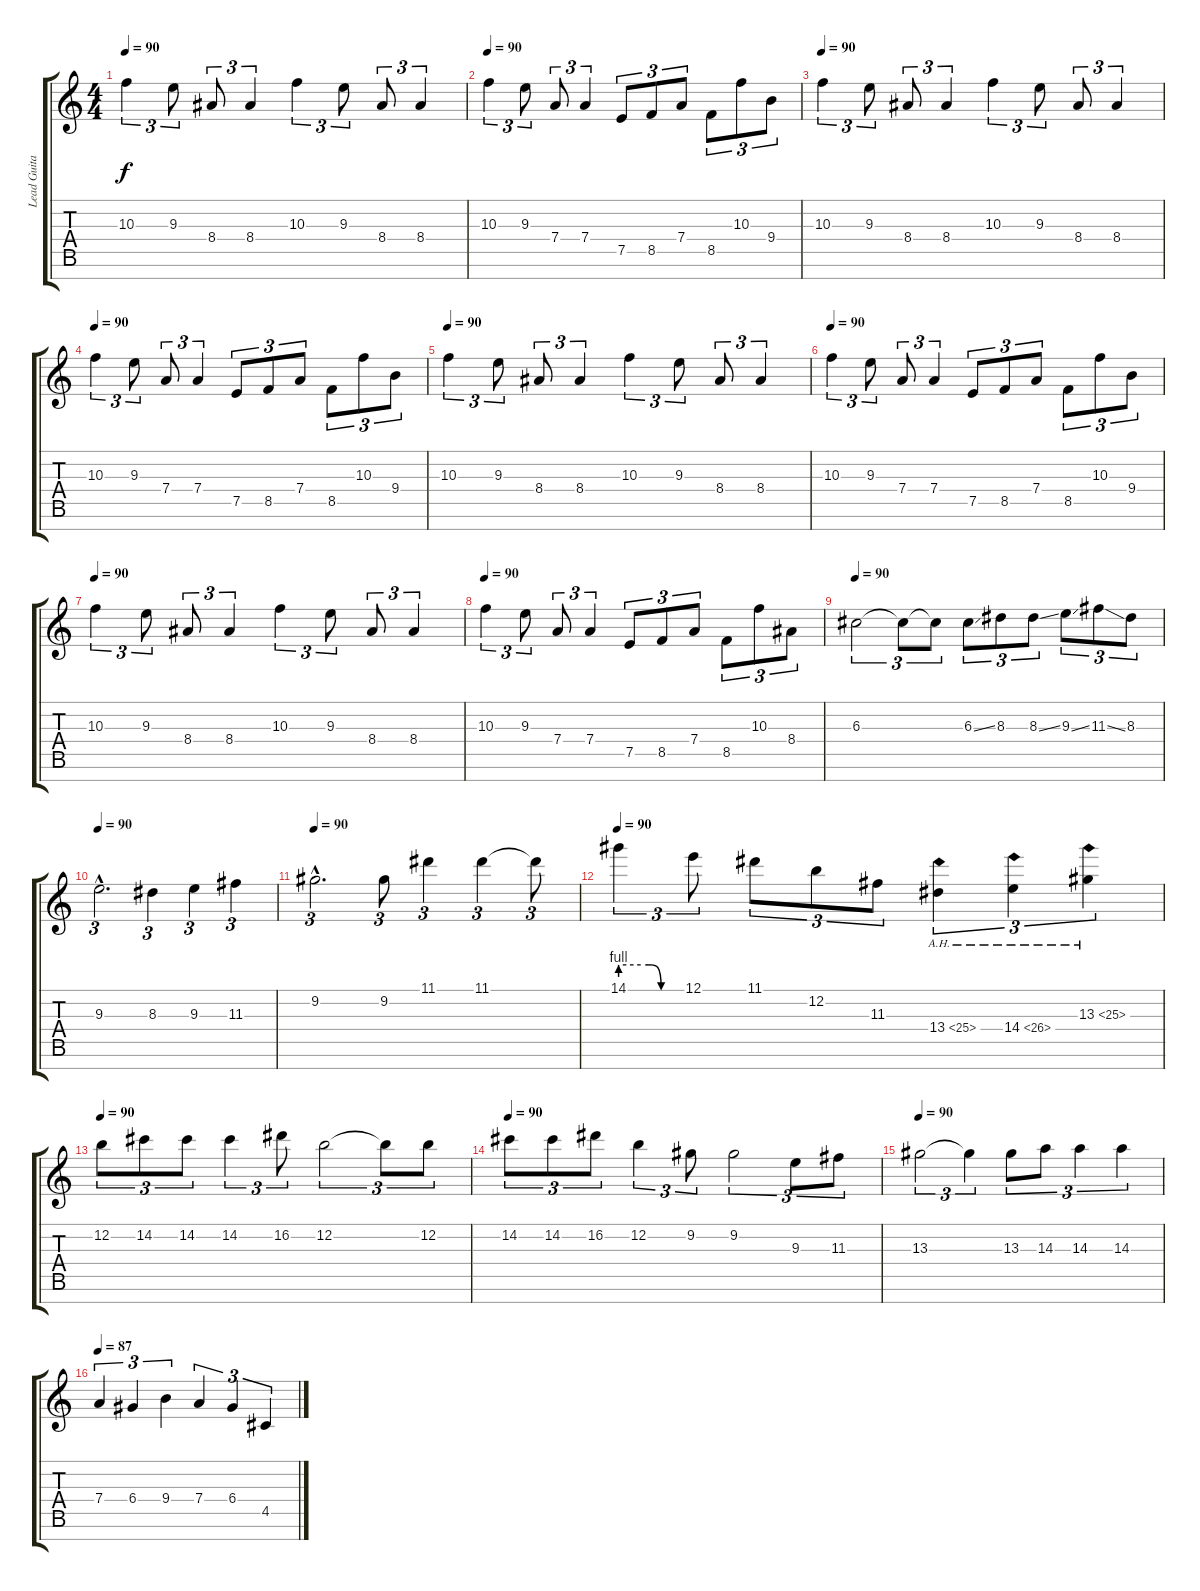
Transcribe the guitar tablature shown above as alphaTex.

\track ("Lead Guitar" "Lead Guita") {instrument distortionguitar}
\staff {score tabs}
\tuning (E4 B3 G3 D3 A2 E2 B1) {hide}
\ts (4 4)
\tempo 90
\clef g2
\ks c
10.3.4{tu (3 2) dy f instrument distortionguitar} 9.3.8{tu (3 2)} 8.4.8{tu (3 2)} 8.4.4{tu (3 2)} 10.3.4{tu (3 2)} 9.3.8{tu (3 2)} 8.4.8{tu (3 2)} 8.4.4{tu (3 2)} |
\tempo 90
10.3.4{tu (3 2)} 9.3.8{tu (3 2)} 7.4.8{tu (3 2)} 7.4.4{tu (3 2)} 7.5.8{tu (3 2)} 8.5.8{tu (3 2)} 7.4.8{tu (3 2)} 8.5.8{tu (3 2)} 10.3.8{tu (3 2)} 9.4.8{tu (3 2)} |
\tempo 90
10.3.4{tu (3 2) instrument distortionguitar} 9.3.8{tu (3 2)} 8.4.8{tu (3 2)} 8.4.4{tu (3 2)} 10.3.4{tu (3 2)} 9.3.8{tu (3 2)} 8.4.8{tu (3 2)} 8.4.4{tu (3 2)} |
\tempo 90
10.3.4{tu (3 2)} 9.3.8{tu (3 2)} 7.4.8{tu (3 2)} 7.4.4{tu (3 2)} 7.5.8{tu (3 2)} 8.5.8{tu (3 2)} 7.4.8{tu (3 2)} 8.5.8{tu (3 2)} 10.3.8{tu (3 2)} 9.4.8{tu (3 2)} |
\tempo 90
10.3.4{tu (3 2) instrument distortionguitar} 9.3.8{tu (3 2)} 8.4.8{tu (3 2)} 8.4.4{tu (3 2)} 10.3.4{tu (3 2)} 9.3.8{tu (3 2)} 8.4.8{tu (3 2)} 8.4.4{tu (3 2)} |
\tempo 90
10.3.4{tu (3 2)} 9.3.8{tu (3 2)} 7.4.8{tu (3 2)} 7.4.4{tu (3 2)} 7.5.8{tu (3 2)} 8.5.8{tu (3 2)} 7.4.8{tu (3 2)} 8.5.8{tu (3 2)} 10.3.8{tu (3 2)} 9.4.8{tu (3 2)} |
\tempo 90
10.3.4{tu (3 2) instrument distortionguitar} 9.3.8{tu (3 2)} 8.4.8{tu (3 2)} 8.4.4{tu (3 2)} 10.3.4{tu (3 2)} 9.3.8{tu (3 2)} 8.4.8{tu (3 2)} 8.4.4{tu (3 2)} |
\tempo 90
10.3.4{tu (3 2)} 9.3.8{tu (3 2)} 7.4.8{tu (3 2)} 7.4.4{tu (3 2)} 7.5.8{tu (3 2)} 8.5.8{tu (3 2)} 7.4.8{tu (3 2)} 8.5.8{tu (3 2)} 10.3.8{tu (3 2)} 8.4.8{tu (3 2)} |
\tempo 90
6.3.2{tu (3 2)} 6.3{t}.8{tu (3 2)} 6.3{t}.8{tu (3 2)} 6.3{ss}.8{tu (3 2)} 8.3.8{tu (3 2)} 8.3{ss}.8{tu (3 2)} 9.3{ss}.8{tu (3 2)} 11.3{ss}.8{tu (3 2)} 8.3.8{tu (3 2)} |
\tempo 90
9.3{hac}.2{d tu (3 2)} 8.3.4{tu (3 2)} 9.3.4{tu (3 2)} 11.3.4{tu (3 2)} |
\tempo 90
9.2{hac}.2{d tu (3 2)} 9.2.8{tu (3 2)} 11.1.4{tu (3 2)} 11.1.4{tu (3 2)} 11.1{t}.8{tu (3 2)} |
\tempo 90
14.1{be (custom 0 4 20 4 28 4 30 4 40 0 60 0)}.4{tu (3 2)} 12.1.8{tu (3 2)} 11.1.8{tu (3 2)} 12.2.8{tu (3 2)} 11.3.8{tu (3 2)} 13.4{ah 12}.4{tu (3 2)} 14.4{ah 12}.4{tu (3 2)} 13.3{ah 12}.4{tu (3 2)} |
\tempo 90
12.2.8{tu (3 2)} 14.2.8{tu (3 2)} 14.2.8{tu (3 2)} 14.2.4{tu (3 2)} 16.2.8{tu (3 2)} 12.2.2{tu (3 2)} 12.2{t}.8{tu (3 2)} 12.2.8{tu (3 2)} |
\tempo 90
14.2.8{tu (3 2)} 14.2.8{tu (3 2)} 16.2.8{tu (3 2)} 12.2.4{tu (3 2)} 9.2.8{tu (3 2)} 9.2.2{tu (3 2)} 9.3.8{tu (3 2)} 11.3.8{tu (3 2)} |
\tempo 90
13.3.2{tu (3 2)} 13.3{t}.4{tu (3 2)} 13.3.8{tu (3 2)} 14.3.8{tu (3 2)} 14.3.4{tu (3 2)} 14.3.4{tu (3 2)} |
\tempo 87
7.4.4{tu (3 2)} 6.4.4{tu (3 2)} 9.4.4{tu (3 2)} 7.4.4{tu (3 2)} 6.4.4{tu (3 2)} 4.5.4{tu (3 2)}
